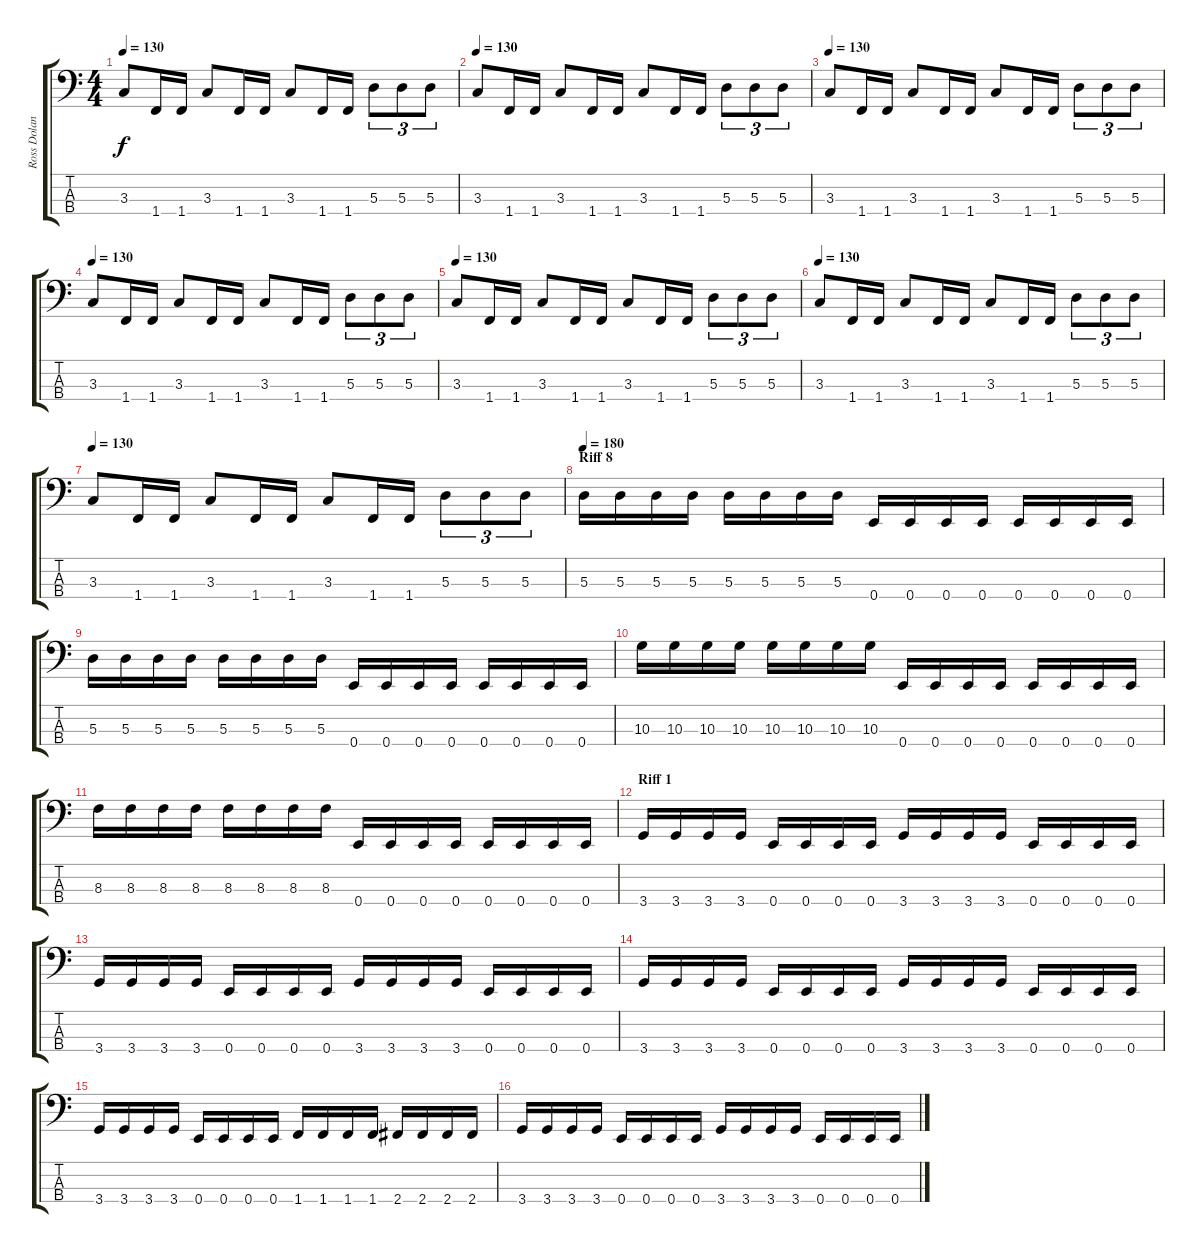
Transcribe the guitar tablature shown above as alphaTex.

\track ("Ross Dolan" "Ross Dolan") {instrument electricbasspick}
\staff {score tabs}
\tuning (G2 D2 A1 E1) {hide}
\ts (4 4)
\tempo 130
\clef f4
\ks c
3.3.8{dy f} 1.4.16 1.4.16 3.3.8 1.4.16 1.4.16 3.3.8 1.4.16 1.4.16 5.3.8{tu (3 2)} 5.3.8{tu (3 2)} 5.3.8{tu (3 2)} |
\tempo 130
3.3.8 1.4.16 1.4.16 3.3.8 1.4.16 1.4.16 3.3.8 1.4.16 1.4.16 5.3.8{tu (3 2)} 5.3.8{tu (3 2)} 5.3.8{tu (3 2)} |
\tempo 130
3.3.8 1.4.16 1.4.16 3.3.8 1.4.16 1.4.16 3.3.8 1.4.16 1.4.16 5.3.8{tu (3 2)} 5.3.8{tu (3 2)} 5.3.8{tu (3 2)} |
\tempo 130
3.3.8 1.4.16 1.4.16 3.3.8 1.4.16 1.4.16 3.3.8 1.4.16 1.4.16 5.3.8{tu (3 2)} 5.3.8{tu (3 2)} 5.3.8{tu (3 2)} |
\tempo 130
3.3.8 1.4.16 1.4.16 3.3.8 1.4.16 1.4.16 3.3.8 1.4.16 1.4.16 5.3.8{tu (3 2)} 5.3.8{tu (3 2)} 5.3.8{tu (3 2)} |
\tempo 130
3.3.8 1.4.16 1.4.16 3.3.8 1.4.16 1.4.16 3.3.8 1.4.16 1.4.16 5.3.8{tu (3 2)} 5.3.8{tu (3 2)} 5.3.8{tu (3 2)} |
\tempo 130
3.3.8 1.4.16 1.4.16 3.3.8 1.4.16 1.4.16 3.3.8 1.4.16 1.4.16 5.3.8{tu (3 2)} 5.3.8{tu (3 2)} 5.3.8{tu (3 2)} |
\section ("" "Riff 8")
\tempo 180
5.3.16 5.3.16 5.3.16 5.3.16 5.3.16 5.3.16 5.3.16 5.3.16 0.4.16 0.4.16 0.4.16 0.4.16 0.4.16 0.4.16 0.4.16 0.4.16 |
5.3.16 5.3.16 5.3.16 5.3.16 5.3.16 5.3.16 5.3.16 5.3.16 0.4.16 0.4.16 0.4.16 0.4.16 0.4.16 0.4.16 0.4.16 0.4.16 |
10.3.16 10.3.16 10.3.16 10.3.16 10.3.16 10.3.16 10.3.16 10.3.16 0.4.16 0.4.16 0.4.16 0.4.16 0.4.16 0.4.16 0.4.16 0.4.16 |
8.3.16 8.3.16 8.3.16 8.3.16 8.3.16 8.3.16 8.3.16 8.3.16 0.4.16 0.4.16 0.4.16 0.4.16 0.4.16 0.4.16 0.4.16 0.4.16 |
\section ("" "Riff 1")
3.4.16 3.4.16 3.4.16 3.4.16 0.4.16 0.4.16 0.4.16 0.4.16 3.4.16 3.4.16 3.4.16 3.4.16 0.4.16 0.4.16 0.4.16 0.4.16 |
3.4.16 3.4.16 3.4.16 3.4.16 0.4.16 0.4.16 0.4.16 0.4.16 3.4.16 3.4.16 3.4.16 3.4.16 0.4.16 0.4.16 0.4.16 0.4.16 |
3.4.16 3.4.16 3.4.16 3.4.16 0.4.16 0.4.16 0.4.16 0.4.16 3.4.16 3.4.16 3.4.16 3.4.16 0.4.16 0.4.16 0.4.16 0.4.16 |
3.4.16 3.4.16 3.4.16 3.4.16 0.4.16 0.4.16 0.4.16 0.4.16 1.4.16 1.4.16 1.4.16 1.4.16 2.4.16 2.4.16 2.4.16 2.4.16 |
3.4.16 3.4.16 3.4.16 3.4.16 0.4.16 0.4.16 0.4.16 0.4.16 3.4.16 3.4.16 3.4.16 3.4.16 0.4.16 0.4.16 0.4.16 0.4.16
